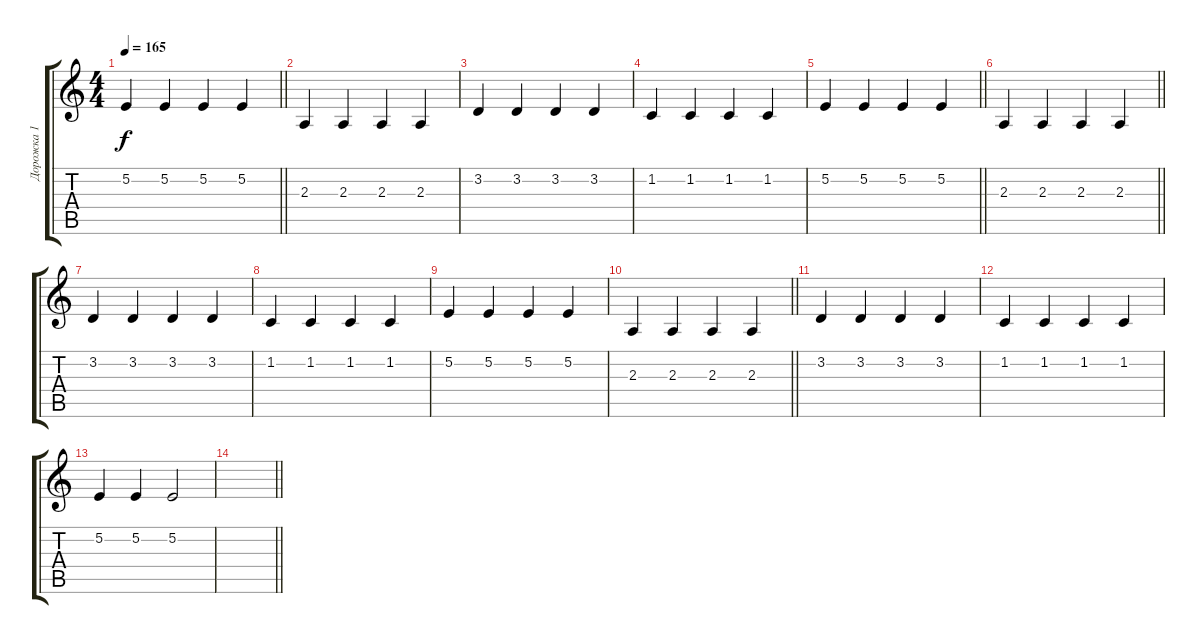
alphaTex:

\track ("Дорожка 1" "Дорожка 1") {instrument acousticgrandpiano}
\staff {score tabs}
\tuning (E4 B3 G3 D3 A2 E2) {hide}
\ts (4 4)
\tempo 165
\clef g2
\barLineRight lightlight
\ks c
5.2.4{dy f} 5.2.4 5.2.4 5.2.4 |
2.3.4 2.3.4 2.3.4 2.3.4 |
3.2.4 3.2.4 3.2.4 3.2.4 |
1.2.4 1.2.4 1.2.4 1.2.4 |
\barLineRight lightlight
5.2.4 5.2.4 5.2.4 5.2.4 |
\barLineRight lightlight
2.3.4 2.3.4 2.3.4 2.3.4 |
3.2.4 3.2.4 3.2.4 3.2.4 |
1.2.4 1.2.4 1.2.4 1.2.4 |
5.2.4 5.2.4 5.2.4 5.2.4 |
\barLineRight lightlight
2.3.4 2.3.4 2.3.4 2.3.4 |
3.2.4 3.2.4 3.2.4 3.2.4 |
1.2.4 1.2.4 1.2.4 1.2.4 |
5.2.4 5.2.4 5.2.2 |
\barLineRight lightlight
